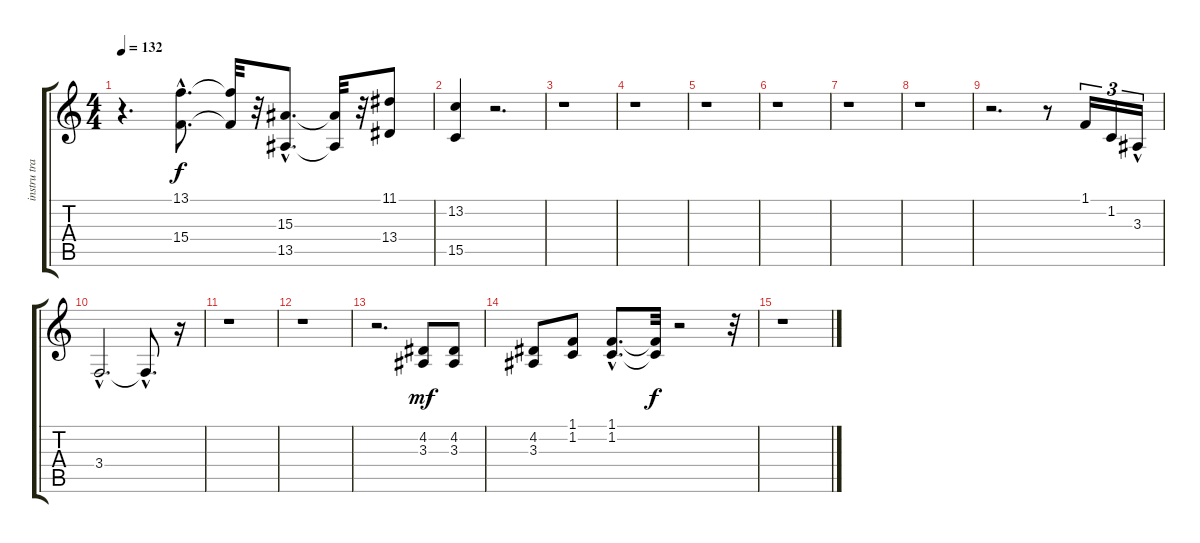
\track ("instru trad." "instru tra") {instrument koto}
\staff {score tabs}
\tuning (E4 B3 G3 D3 A2 E2) {hide}
\ts (4 4)
\tempo 132
\clef g2
\ks c
r.4{d dy f} (13.1{hac} 15.4{hac}).8{d} (13.1{t} 15.4{t}).32 r.32 (15.3{hac} 13.5{hac}).8{d} (15.3{t} 13.5{t}).32 r.32 (11.1 13.4).8 |
(13.2 15.5).4 r.2{d} |
r.1 |
r.1 |
r.1 |
r.1 |
r.1 |
r.1 |
r.2{d} r.8 1.1.16{tu (3 2)} 1.2.16{tu (3 2)} 3.3{hac}.16{tu (3 2)} |
3.4{hac}.2{d} 3.4{hac t}.8{d} r.16 |
r.1 |
r.1 |
r.2{d} (4.2 3.3).8{dy mf} (4.2 3.3).8 |
(4.2 3.3).8 (1.1 1.2).8 (1.1{hac} 1.2{hac}).8{d} (1.1{t} 1.2{t}).32{dy f} r.2 r.32 |
r.1
